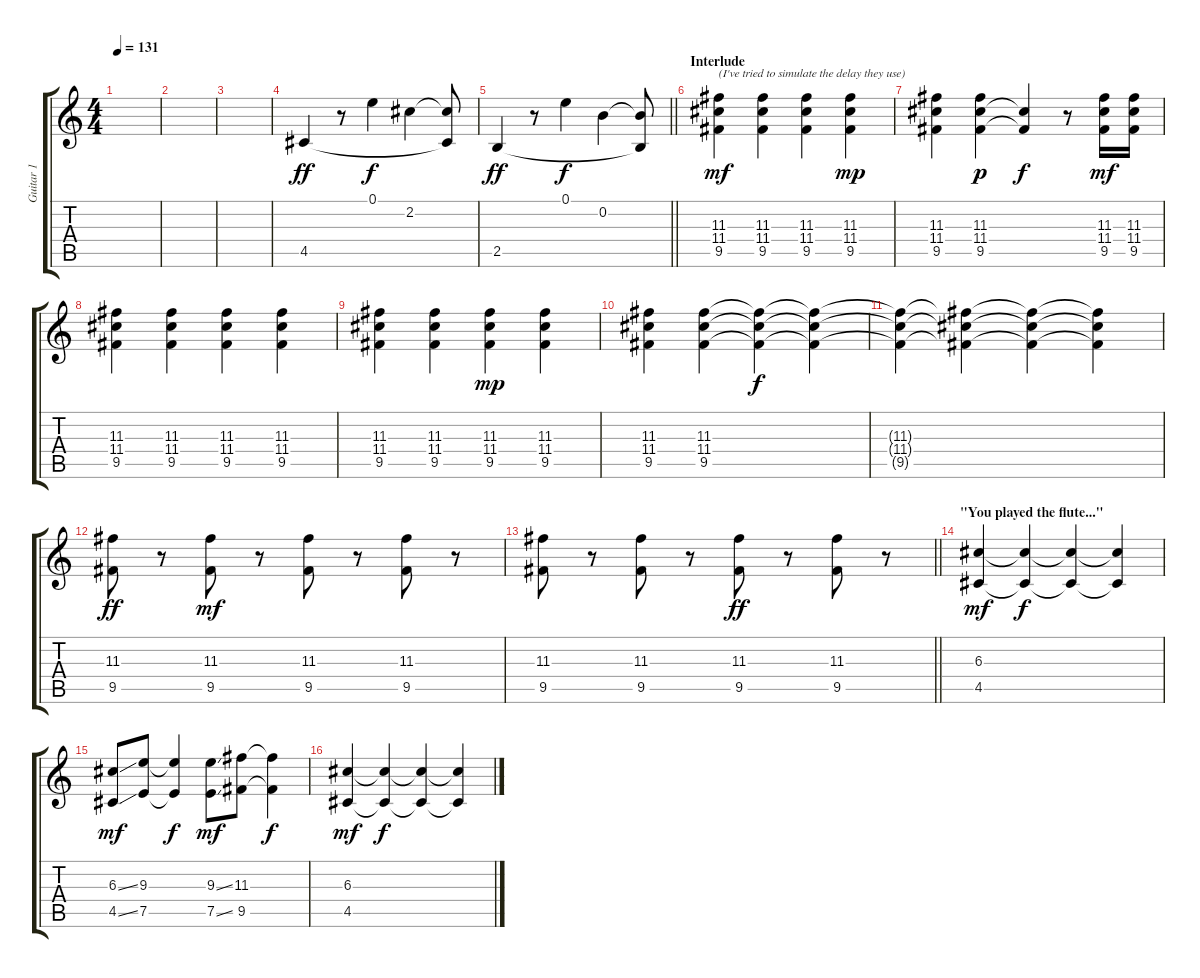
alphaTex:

\track ("Guitar 1" "Guitar 1") {instrument distortionguitar}
\staff {score tabs}
\tuning (E4 B3 G3 D3 A2 E2) {hide}
\ts (4 4)
\tempo 131
\clef g2
\ks c
|
|
|
4.5.4{dy ff} r.8 0.1.4{dy f} 2.2.4 (2.2{t} 4.5{t}).8 |
\barLineRight lightlight
2.5.4{dy ff} r.8 0.1.4{dy f} 0.2.4 (0.2{t} 2.5{t}).8 |
\section ("" "Interlude")
(11.3 11.4 9.5).4{txt "(I've tried to simulate the delay they use)" dy mf} (11.3 11.4 9.5).4 (11.3 11.4 9.5).4 (11.3 11.4 9.5).4{dy mp} |
(11.3 11.4 9.5).4 (11.3 11.4 9.5).4{dy p} (11.4{t} 9.5{t}).4{dy f} r.8 (11.3 11.4 9.5).16{dy mf} (11.3 11.4 9.5).16 |
(11.3 11.4 9.5).4 (11.3 11.4 9.5).4 (11.3 11.4 9.5).4 (11.3 11.4 9.5).4 |
(11.3 11.4 9.5).4 (11.3 11.4 9.5).4 (11.3 11.4 9.5).4{dy mp} (11.3 11.4 9.5).4 |
(11.3 11.4 9.5).4 (11.3 11.4 9.5).4 (11.3{t} 11.4{t} 9.5{t}).4{dy f} (11.3{t} 11.4{t} 9.5{t}).4 |
(11.3{t} 11.4{t} 9.5{t}).4 (11.3{t} 11.4{t} 9.5{t}).4 (11.3{t} 11.4{t} 9.5{t}).4 (11.3{t} 11.4{t} 9.5{t}).4 |
(11.3 9.5).8{dy ff} r.8 (11.3 9.5).8{dy mf} r.8 (11.3 9.5).8 r.8 (11.3 9.5).8 r.8 |
\barLineRight lightlight
(11.3 9.5).8 r.8 (11.3 9.5).8 r.8 (11.3 9.5).8{dy ff} r.8 (11.3 9.5).8 r.8 |
\section ("" "\"You played the flute...\"")
(6.3 4.5).4{dy mf instrument overdrivenguitar} (6.3{t} 4.5{t}).4{dy f} (6.3{t} 4.5{t}).4 (6.3{t} 4.5{t}).4 |
(6.3{ss} 4.5{ss}).8{dy mf instrument overdrivenguitar} (9.3 7.5).8 (9.3{t} 7.5{t}).4{dy f} (9.3{ss} 7.5{ss}).8{dy mf} (11.3 9.5).8 (11.3{t} 9.5{t}).4{dy f} |
(6.3 4.5).4{dy mf instrument overdrivenguitar} (6.3{t} 4.5{t}).4{dy f} (6.3{t} 4.5{t}).4 (6.3{t} 4.5{t}).4
